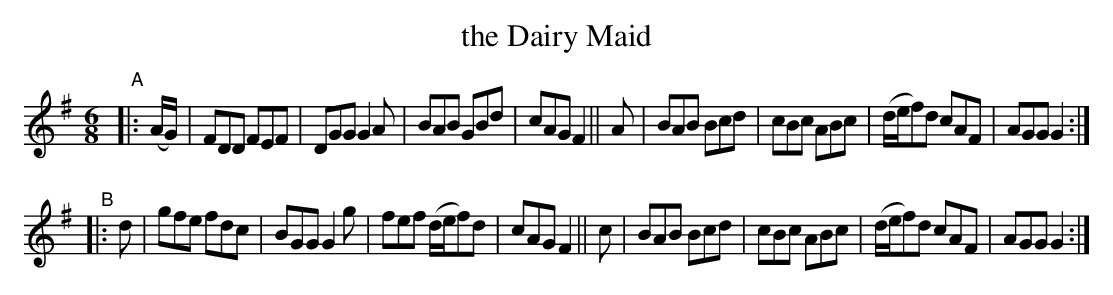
X:1
T: the Dairy Maid
M: 6/8
L: 1/8
K: G
"^A"\
|: (A/G/) | FDD FEF | DGG G2A | BAB GBd | cAG F2 \
|| A | BAB Bcd | cBc ABc | (d/e/f)d cAF | AGG G2 :|
"^B"\
|: d | gfe fdc | BGG G2g | fef (d/e/f)d | cAG F2 \
|| c | BAB Bcd | cBc ABc | (d/e/f)d cAF | AGG G2 :|
